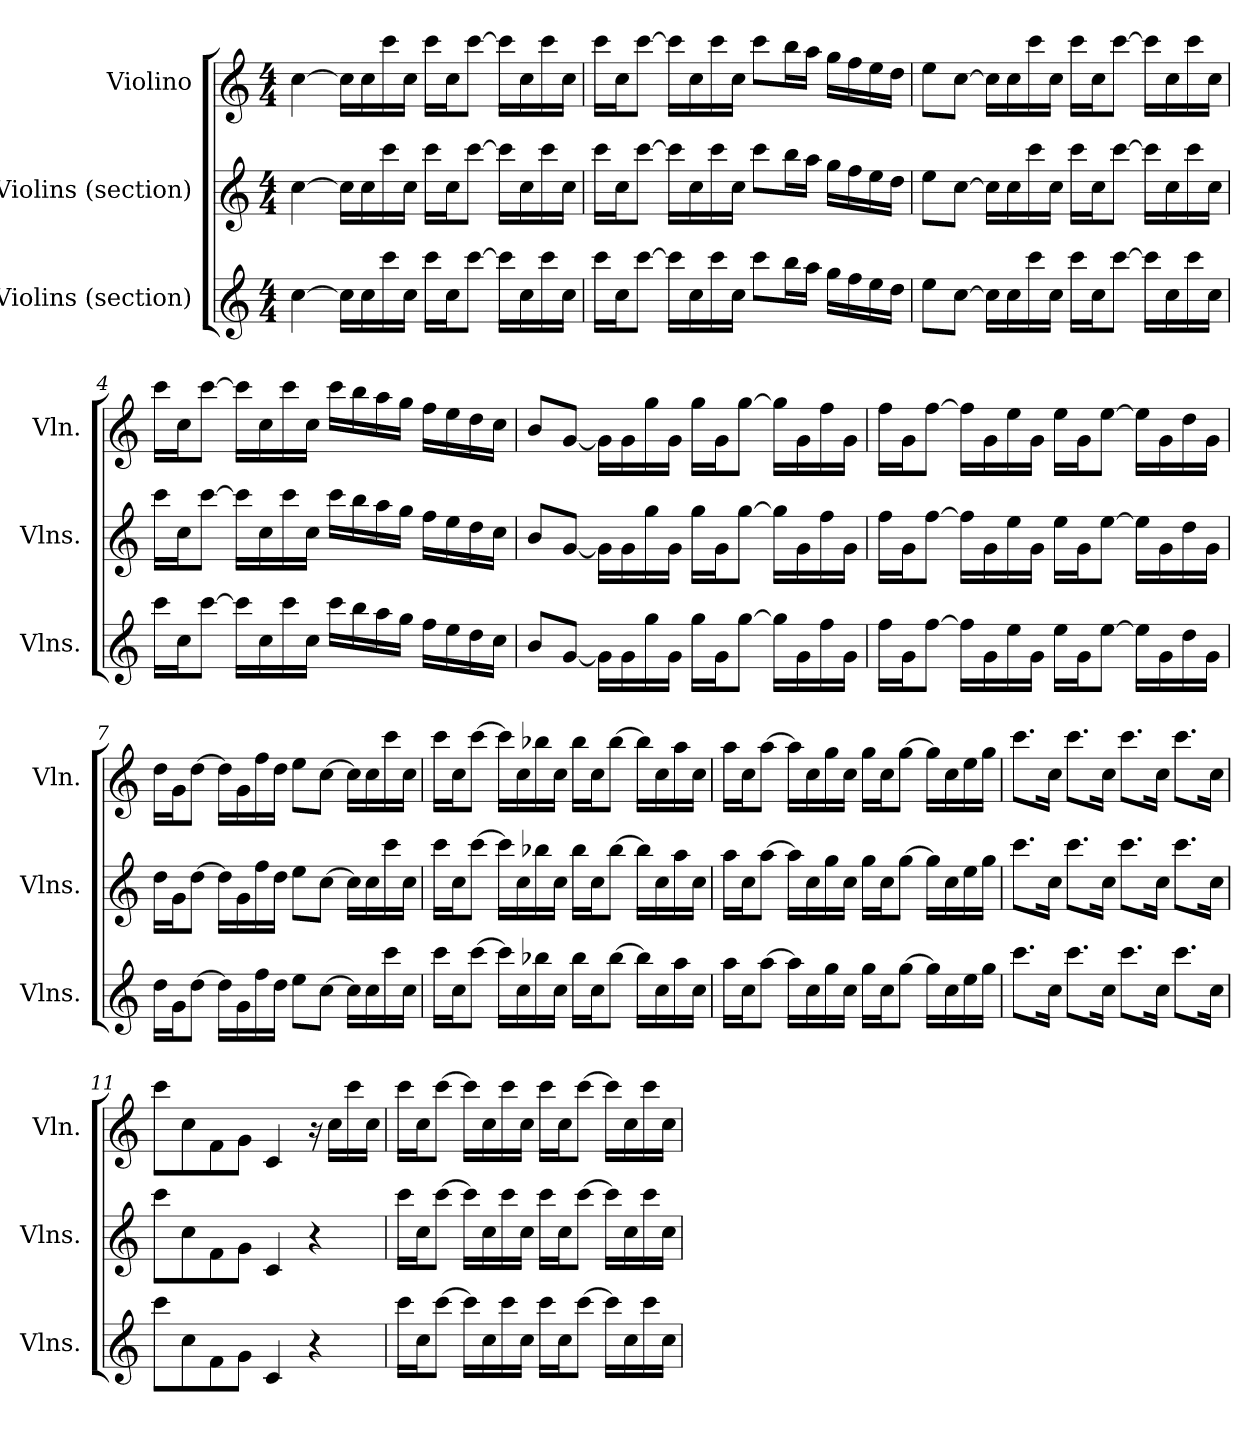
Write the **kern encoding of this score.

**kern	**kern	**kern
*part3	*part2	*part1
*staff3	*staff2	*staff1
*I"Violins (section)	*I"Violins (section)	*I"Violino
*I'Vlns.	*I'Vlns.	*I'Vln.
*clefG2	*clefG2	*clefG2
*k[]	*k[]	*k[]
*M4/4	*M4/4	*M4/4
*MM108	*MM108	*MM108
=1	=1	=1
[4cc\	[4cc\	[4cc\
16cc\LL]	16cc\LL]	16cc\LL]
16cc\	16cc\	16cc\
16ccc\	16ccc\	16ccc\
16cc\JJ	16cc\JJ	16cc\JJ
16ccc\LL	16ccc\LL	16ccc\LL
16cc\J	16cc\J	16cc\J
[8ccc\J	[8ccc\J	[8ccc\J
16ccc\LL]	16ccc\LL]	16ccc\LL]
16cc\	16cc\	16cc\
16ccc\	16ccc\	16ccc\
16cc\JJ	16cc\JJ	16cc\JJ
=2	=2	=2
16ccc\LL	16ccc\LL	16ccc\LL
16cc\J	16cc\J	16cc\J
[8ccc\J	[8ccc\J	[8ccc\J
16ccc\LL]	16ccc\LL]	16ccc\LL]
16cc\	16cc\	16cc\
16ccc\	16ccc\	16ccc\
16cc\JJ	16cc\JJ	16cc\JJ
8ccc\L	8ccc\L	8ccc\L
16bb\L	16bb\L	16bb\L
16aa\JJ	16aa\JJ	16aa\JJ
16gg\LL	16gg\LL	16gg\LL
16ff\	16ff\	16ff\
16ee\	16ee\	16ee\
16dd\JJ	16dd\JJ	16dd\JJ
!!LO:LB:g=z
=3	=3	=3
8ee\L	8ee\L	8ee\L
[8cc\J	[8cc\J	[8cc\J
16cc\LL]	16cc\LL]	16cc\LL]
16cc\	16cc\	16cc\
16ccc\	16ccc\	16ccc\
16cc\JJ	16cc\JJ	16cc\JJ
16ccc\LL	16ccc\LL	16ccc\LL
16cc\J	16cc\J	16cc\J
[8ccc\J	[8ccc\J	[8ccc\J
16ccc\LL]	16ccc\LL]	16ccc\LL]
16cc\	16cc\	16cc\
16ccc\	16ccc\	16ccc\
16cc\JJ	16cc\JJ	16cc\JJ
=4	=4	=4
16ccc\LL	16ccc\LL	16ccc\LL
16cc\J	16cc\J	16cc\J
[8ccc\J	[8ccc\J	[8ccc\J
16ccc\LL]	16ccc\LL]	16ccc\LL]
16cc\	16cc\	16cc\
16ccc\	16ccc\	16ccc\
16cc\JJ	16cc\JJ	16cc\JJ
16ccc\LL	16ccc\LL	16ccc\LL
16bb\	16bb\	16bb\
16aa\	16aa\	16aa\
16gg\JJ	16gg\JJ	16gg\JJ
16ff\LL	16ff\LL	16ff\LL
16ee\	16ee\	16ee\
16dd\	16dd\	16dd\
16cc\JJ	16cc\JJ	16cc\JJ
=5	=5	=5
8b/L	8b/L	8b/L
[8g/J	[8g/J	[8g/J
16g\LL]	16g\LL]	16g\LL]
16g\	16g\	16g\
16gg\	16gg\	16gg\
16g\JJ	16g\JJ	16g\JJ
16gg\LL	16gg\LL	16gg\LL
16g\J	16g\J	16g\J
[8gg\J	[8gg\J	[8gg\J
16gg\LL]	16gg\LL]	16gg\LL]
16g\	16g\	16g\
16ff\	16ff\	16ff\
16g\JJ	16g\JJ	16g\JJ
!!LO:LB:g=z
=6	=6	=6
16ff\LL	16ff\LL	16ff\LL
16g\J	16g\J	16g\J
[8ff\J	[8ff\J	[8ff\J
16ff\LL]	16ff\LL]	16ff\LL]
16g\	16g\	16g\
16ee\	16ee\	16ee\
16g\JJ	16g\JJ	16g\JJ
16ee\LL	16ee\LL	16ee\LL
16g\J	16g\J	16g\J
[8ee\J	[8ee\J	[8ee\J
16ee\LL]	16ee\LL]	16ee\LL]
16g\	16g\	16g\
16dd\	16dd\	16dd\
16g\JJ	16g\JJ	16g\JJ
=7	=7	=7
16dd\LL	16dd\LL	16dd\LL
16g\J	16g\J	16g\J
[8dd\J	[8dd\J	[8dd\J
16dd\LL]	16dd\LL]	16dd\LL]
16g\	16g\	16g\
16ff\	16ff\	16ff\
16dd\JJ	16dd\JJ	16dd\JJ
8ee\L	8ee\L	8ee\L
[8cc\J	[8cc\J	[8cc\J
16cc\LL]	16cc\LL]	16cc\LL]
16cc\	16cc\	16cc\
16ccc\	16ccc\	16ccc\
16cc\JJ	16cc\JJ	16cc\JJ
=8	=8	=8
16ccc\LL	16ccc\LL	16ccc\LL
16cc\J	16cc\J	16cc\J
[8ccc\J	[8ccc\J	[8ccc\J
16ccc\LL]	16ccc\LL]	16ccc\LL]
16cc\	16cc\	16cc\
16bb-X\	16bb-X\	16bb-X\
16cc\JJ	16cc\JJ	16cc\JJ
16bb-\LL	16bb-\LL	16bb-\LL
16cc\J	16cc\J	16cc\J
[8bb-\J	[8bb-\J	[8bb-\J
16bb-\LL]	16bb-\LL]	16bb-\LL]
16cc\	16cc\	16cc\
16aa\	16aa\	16aa\
16cc\JJ	16cc\JJ	16cc\JJ
!!LO:LB:g=z
=9	=9	=9
16aa\LL	16aa\LL	16aa\LL
16cc\J	16cc\J	16cc\J
[8aa\J	[8aa\J	[8aa\J
16aa\LL]	16aa\LL]	16aa\LL]
16cc\	16cc\	16cc\
16gg\	16gg\	16gg\
16cc\JJ	16cc\JJ	16cc\JJ
16gg\LL	16gg\LL	16gg\LL
16cc\J	16cc\J	16cc\J
[8gg\J	[8gg\J	[8gg\J
16gg\LL]	16gg\LL]	16gg\LL]
16cc\	16cc\	16cc\
16ee\	16ee\	16ee\
16gg\JJ	16gg\JJ	16gg\JJ
=10	=10	=10
8.ccc\L	8.ccc\L	8.ccc\L
16cc\Jk	16cc\Jk	16cc\Jk
8.ccc\L	8.ccc\L	8.ccc\L
16cc\Jk	16cc\Jk	16cc\Jk
8.ccc\L	8.ccc\L	8.ccc\L
16cc\Jk	16cc\Jk	16cc\Jk
8.ccc\L	8.ccc\L	8.ccc\L
16cc\Jk	16cc\Jk	16cc\Jk
=11	=11	=11
*	*	*MM104
8ccc\L	8ccc\L	8ccc\L
*	*	*MM100
8cc\	8cc\	8cc\
*	*	*MM93
8f\	8f\	8f\
*	*	*MM98
8g\J	8g\J	8g\J
*	*	*MM105
4c/	4c/	4c/
4r	4r	16r
*	*	*MM107
.	.	16cc\LL
.	.	16ccc\
.	.	16cc\JJ
!!LO:PB:g=z
=12	=12	=12
16ccc\LL	16ccc\LL	16ccc\LL
16cc\J	16cc\J	16cc\J
[8ccc\J	[8ccc\J	[8ccc\J
16ccc\LL]	16ccc\LL]	16ccc\LL]
16cc\	16cc\	16cc\
16ccc\	16ccc\	16ccc\
16cc\JJ	16cc\JJ	16cc\JJ
16ccc\LL	16ccc\LL	16ccc\LL
16cc\J	16cc\J	16cc\J
[8ccc\J	[8ccc\J	[8ccc\J
16ccc\LL]	16ccc\LL]	16ccc\LL]
16cc\	16cc\	16cc\
16ccc\	16ccc\	16ccc\
16cc\JJ	16cc\JJ	16cc\JJ
=	=	=
*-	*-	*-
